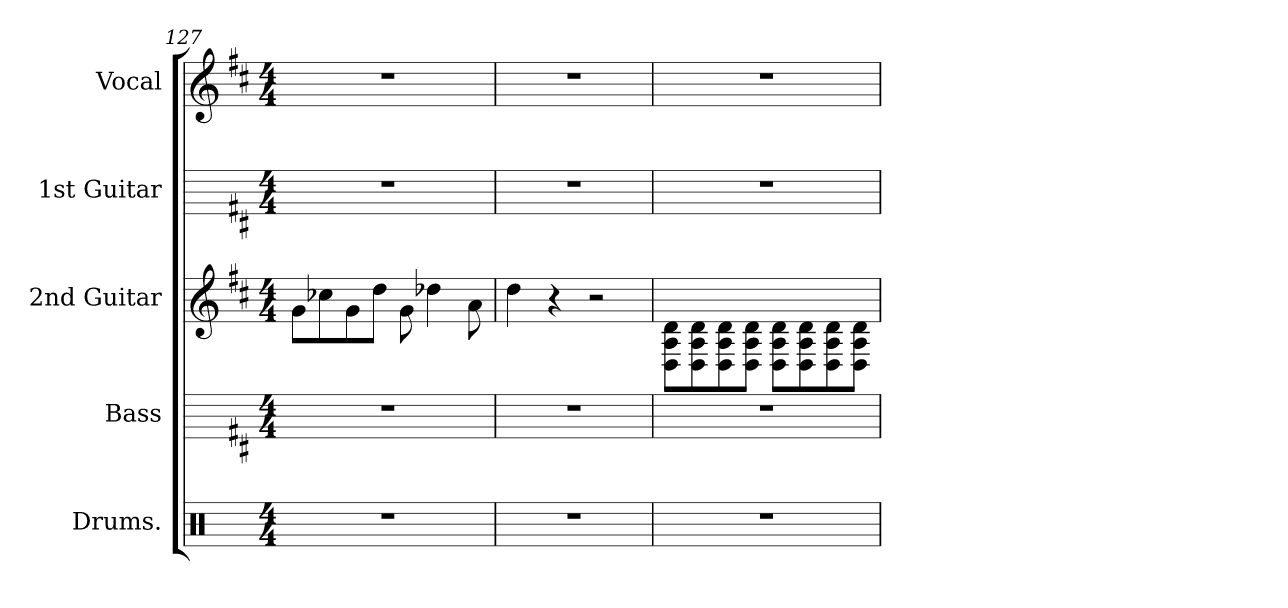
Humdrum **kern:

**kern	**kern	**kern	**kern	**kern
*part5	*part4	*part3	*part2	*part1
*staff5	*staff4	*staff3	*staff2	*staff1
*I"Drums.	*I"Bass	*I"2nd Guitar	*I"1st Guitar	*I"Vocal
*I'Drs.	*I'Ba.	*I'Gt.2	*I'Gt.1	*I'Vo.
*clefX	*	*	*	*clefG2
*	*ITrd7c12	*	*	*
*k[]	*k[f#c#]	*k[f#c#]	*k[f#c#]	*k[f#c#]
*M4/4	*M4/4	*M4/4	*M4/4	*M4/4
=127	=127	=127	=127	=127
1r	1r	8g\L	1r	1r
.	.	8cc-\	.	.
.	.	8g\	.	.
.	.	8dd\J	.	.
.	.	8g\	.	.
.	.	4dd-\	.	.
.	.	8a\	.	.
=128	=128	=128	=128	=128
1r	1r	4dd\	1r	1r
.	.	4r	.	.
.	.	2r	.	.
=129	=129	=129	=129	=129
1r	1r	8D\ 8A\ 8d\L	1r	1r
.	.	8D\ 8A\ 8d\	.	.
.	.	8D\ 8A\ 8d\	.	.
.	.	8D\ 8A\ 8d\J	.	.
.	.	8D\ 8A\ 8d\L	.	.
.	.	8D\ 8A\ 8d\	.	.
.	.	8D\ 8A\ 8d\	.	.
.	.	8D\ 8A\ 8d\J	.	.
=	=	=	=	=
*-	*-	*-	*-	*-
